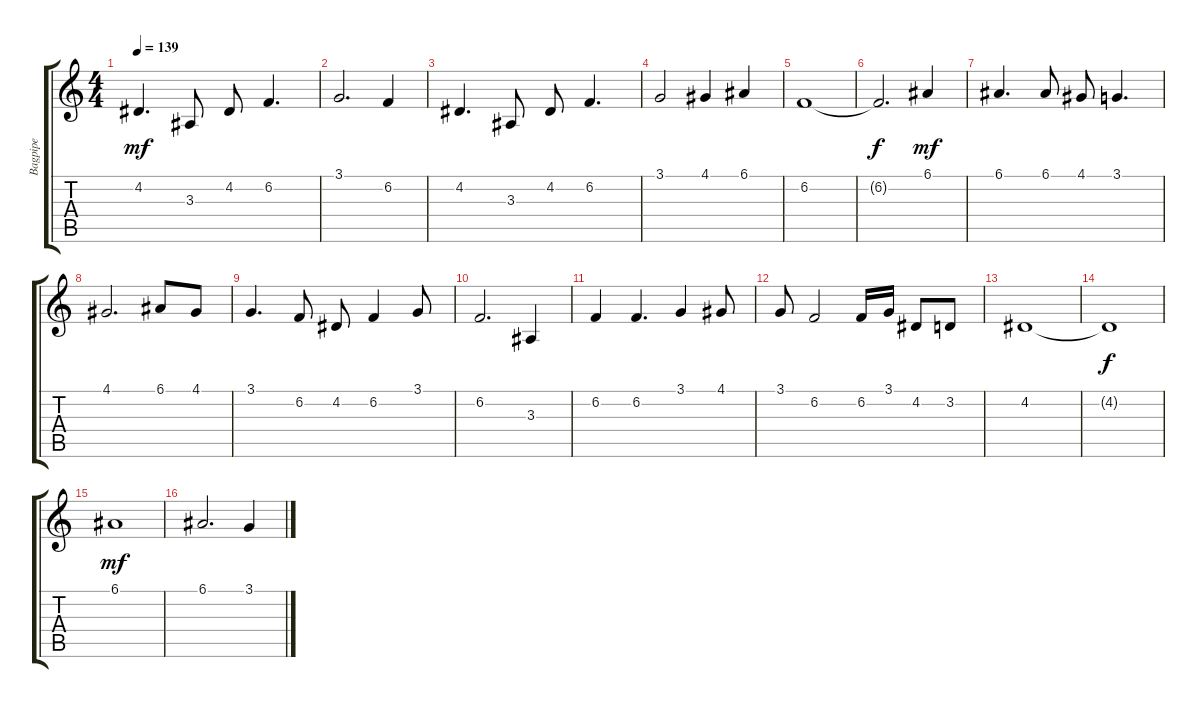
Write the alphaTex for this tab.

\track ("Bagpipe" "Bagpipe") {solo instrument bagpipe}
\staff {score tabs}
\tuning (E4 B3 G3 D3 A2 E2) {hide}
\ts (4 4)
\tempo 139
\clef g2
\ks c
4.2.4{d dy mf} 3.3.8 4.2.8 6.2.4{d} |
3.1.2{d} 6.2.4 |
4.2.4{d} 3.3.8 4.2.8 6.2.4{d} |
3.1.2 4.1.4 6.1.4 |
6.2.1 |
6.2{t}.2{d dy f} 6.1.4{dy mf} |
6.1.4{d} 6.1.8 4.1.8 3.1.4{d} |
4.1.2{d} 6.1.8 4.1.8 |
3.1.4{d} 6.2.8 4.2.8 6.2.4 3.1.8 |
6.2.2{d} 3.3.4 |
6.2.4 6.2.4{d} 3.1.4 4.1.8 |
3.1.8 6.2.2 6.2.16 3.1.16 4.2.8 3.2.8 |
4.2.1 |
4.2{t}.1{dy f} |
6.1.1{dy mf} |
6.1.2{d} 3.1.4
